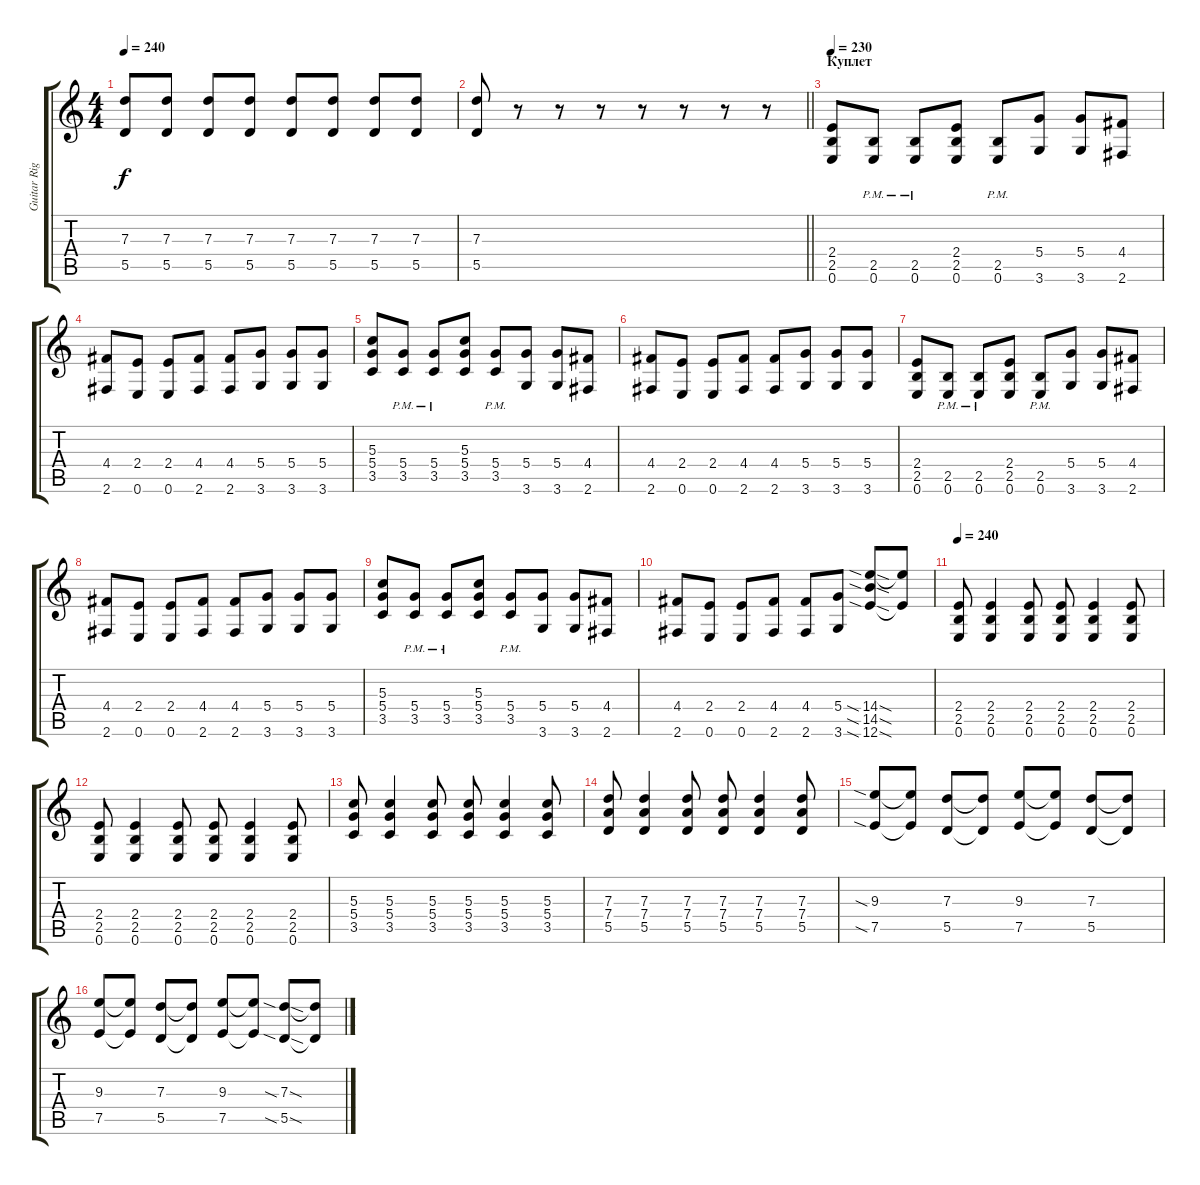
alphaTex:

\track ("Guitar Right" "Guitar Rig") {instrument overdrivenguitar}
\staff {score tabs}
\tuning (E4 B3 G3 D3 A2 E2) {hide}
\ts (4 4)
\tempo 240
\clef g2
\ks c
(7.3 5.5).8{dy f} (7.3 5.5).8 (7.3 5.5).8 (7.3 5.5).8 (7.3 5.5).8 (7.3 5.5).8 (7.3 5.5).8 (7.3 5.5).8 |
\barLineRight lightlight
(7.3 5.5).8 r.8 r.8 r.8 r.8 r.8 r.8 r.8 |
\section ("" "Куплет")
\tempo 230
(2.4 2.5 0.6).8 (2.5{pm} 0.6{pm}).8 (2.5{pm} 0.6{pm}).8 (2.4 2.5 0.6).8 (2.5{pm} 0.6{pm}).8 (5.4 3.6).8 (5.4 3.6).8 (4.4 2.6).8 |
(4.4 2.6).8 (2.4 0.6).8 (2.4 0.6).8 (4.4 2.6).8 (4.4 2.6).8 (5.4 3.6).8 (5.4 3.6).8 (5.4 3.6).8 |
(5.3 5.4 3.5).8 (5.4{pm} 3.5{pm}).8 (5.4{pm} 3.5{pm}).8 (5.3 5.4 3.5).8 (5.4{pm} 3.5{pm}).8 (5.4 3.6).8 (5.4 3.6).8 (4.4 2.6).8 |
(4.4 2.6).8 (2.4 0.6).8 (2.4 0.6).8 (4.4 2.6).8 (4.4 2.6).8 (5.4 3.6).8 (5.4 3.6).8 (5.4 3.6).8 |
(2.4 2.5 0.6).8 (2.5{pm} 0.6{pm}).8 (2.5{pm} 0.6{pm}).8 (2.4 2.5 0.6).8 (2.5{pm} 0.6{pm}).8 (5.4 3.6).8 (5.4 3.6).8 (4.4 2.6).8 |
(4.4 2.6).8 (2.4 0.6).8 (2.4 0.6).8 (4.4 2.6).8 (4.4 2.6).8 (5.4 3.6).8 (5.4 3.6).8 (5.4 3.6).8 |
(5.3 5.4 3.5).8 (5.4{pm} 3.5{pm}).8 (5.4{pm} 3.5{pm}).8 (5.3 5.4 3.5).8 (5.4{pm} 3.5{pm}).8 (5.4 3.6).8 (5.4 3.6).8 (4.4 2.6).8 |
(4.4 2.6).8 (2.4 0.6).8 (2.4 0.6).8 (4.4 2.6).8 (4.4 2.6).8 (5.4 3.6).8 (14.4{sia sod} 14.5{sia sod} 12.6{sia sod}).8 (14.4{t} 12.6{t}).8 |
\tempo 240
(2.4 2.5 0.6).8 (2.4 2.5 0.6).4 (2.4 2.5 0.6).8 (2.4 2.5 0.6).8 (2.4 2.5 0.6).4 (2.4 2.5 0.6).8 |
(2.4 2.5 0.6).8 (2.4 2.5 0.6).4 (2.4 2.5 0.6).8 (2.4 2.5 0.6).8 (2.4 2.5 0.6).4 (2.4 2.5 0.6).8 |
(5.3 5.4 3.5).8 (5.3 5.4 3.5).4 (5.3 5.4 3.5).8 (5.3 5.4 3.5).8 (5.3 5.4 3.5).4 (5.3 5.4 3.5).8 |
(7.3 7.4 5.5).8 (7.3 7.4 5.5).4 (7.3 7.4 5.5).8 (7.3 7.4 5.5).8 (7.3 7.4 5.5).4 (7.3 7.4 5.5).8 |
(9.3{sia} 7.5{sia}).8 (9.3{t} 7.5{t}).8 (7.3 5.5).8 (7.3{t} 5.5{t}).8 (9.3 7.5).8 (9.3{t} 7.5{t}).8 (7.3 5.5).8 (7.3{t} 5.5{t}).8 |
(9.3 7.5).8 (9.3{t} 7.5{t}).8 (7.3 5.5).8 (7.3{t} 5.5{t}).8 (9.3 7.5).8 (9.3{t} 7.5{t}).8 (7.3{sia sod} 5.5{sia sod}).8 (7.3{t} 5.5{t}).8
